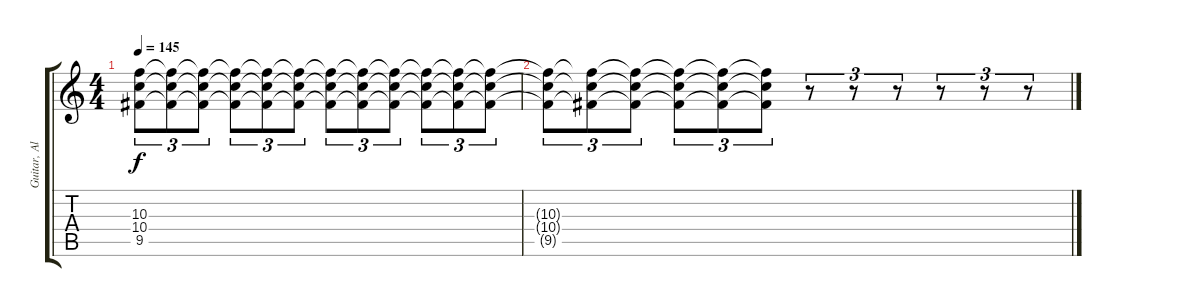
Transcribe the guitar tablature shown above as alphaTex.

\track ("Guitar, Alternate Lead" "Guitar, Al") {mute instrument distortionguitar}
\staff {score tabs}
\tuning (E4 B3 G3 D3 A2 E2) {hide}
\ts (4 4)
\tempo 145
\clef g2
\ks c
(10.3{t} 10.4{t} 9.5{t}).8{tu (3 2) dy f} (10.3{t} 10.4{t} 9.5{t}).8{tu (3 2)} (10.3{t} 10.4{t} 9.5{t}).8{tu (3 2)} (10.3{t} 10.4{t} 9.5{t}).8{tu (3 2)} (10.3{t} 10.4{t} 9.5{t}).8{tu (3 2)} (10.3{t} 10.4{t} 9.5{t}).8{tu (3 2)} (10.3{t} 10.4{t} 9.5{t}).8{tu (3 2)} (10.3{t} 10.4{t} 9.5{t}).8{tu (3 2)} (10.3{t} 10.4{t} 9.5{t}).8{tu (3 2)} (10.3{t} 10.4{t} 9.5{t}).8{tu (3 2)} (10.3{t} 10.4{t} 9.5{t}).8{tu (3 2)} (10.3{t} 10.4{t} 9.5{t}).8{tu (3 2)} |
(10.3{t} 10.4{t} 9.5{t}).8{tu (3 2)} (10.3{t} 10.4{t} 9.5{t}).8{tu (3 2)} (10.3{t} 10.4{t} 9.5{t}).8{tu (3 2)} (10.3{t} 10.4{t} 9.5{t}).8{tu (3 2)} (10.3{t} 10.4{t} 9.5{t}).8{tu (3 2)} (10.3{t} 10.4{t} 9.5{t}).8{tu (3 2)} r.8{tu (3 2)} r.8{tu (3 2)} r.8{tu (3 2)} r.8{tu (3 2)} r.8{tu (3 2)} r.8{tu (3 2)}
